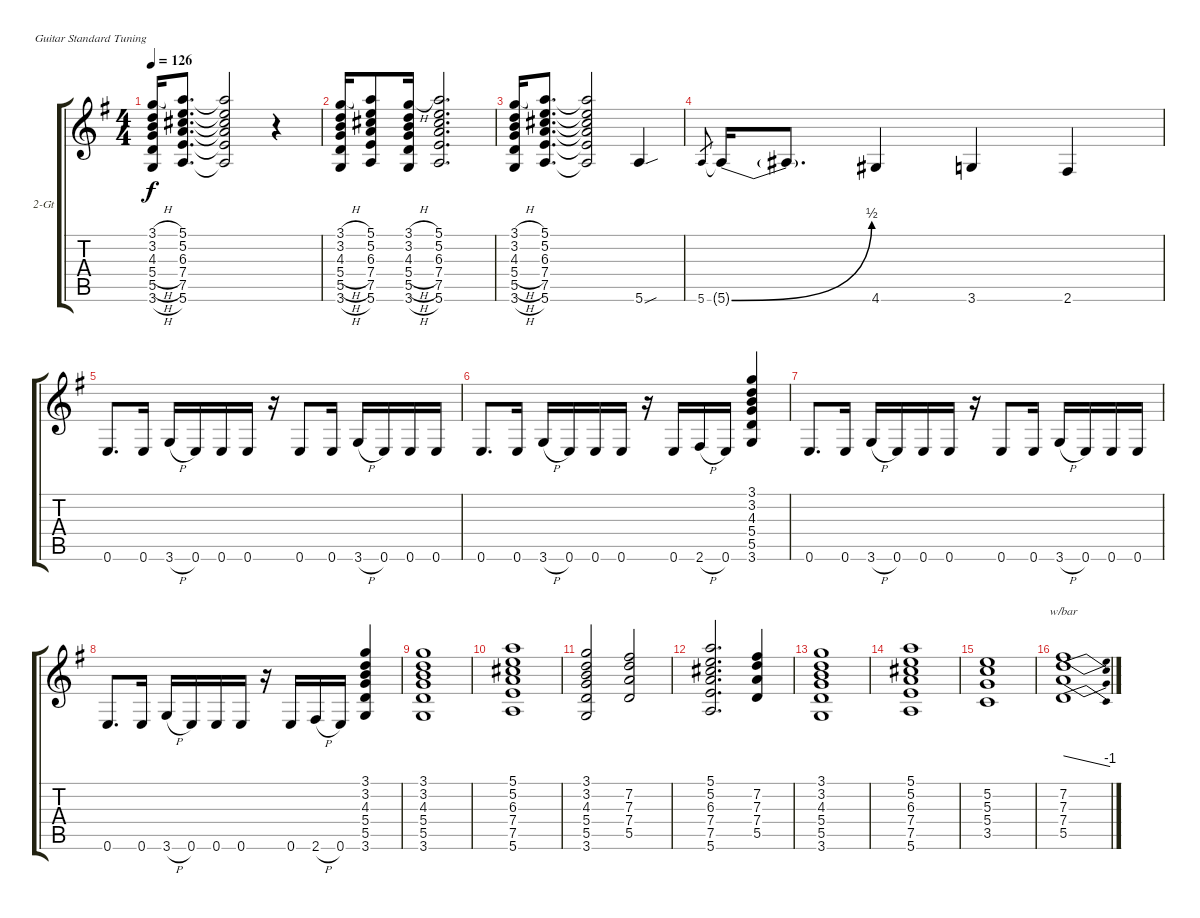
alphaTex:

\defaultSystemsLayout 4
\bracketExtendMode groupsimilarinstruments
\firstSystemTrackNameOrientation horizontal
\otherSystemsTrackNameOrientation horizontal
\track ("Guitar 2" "2-Gt") {instrument distortionguitar}
\staff {score tabs}
\tuning (E4 B3 G3 D3 A2 E2)
\ts (4 4)
\tempo 126
\clef g2
\scale
1.05549
\ks g
(3.6{h} 5.5{h} 5.4{h} 4.3{h} 3.2{h} 3.1{h}).16{dy f} (5.6 7.5 7.4 6.3 5.2 5.1).8{d} (5.6{t} 7.5{t} 7.4{t} 6.3{t} 5.2{t} 5.1{t}).2 r.4 |
\scale
0.944515 (3.6{h} 5.5{h} 5.4{h} 4.3{h} 3.2{h} 3.1{h}).16 (5.6 7.5 7.4 6.3 5.2 5.1).8 (3.6{h} 5.5{h} 5.4{h} 4.3{h} 3.2{h} 3.1{h}).16 (5.6 7.5 7.4 6.3 5.2 5.1).2{d} |
\scale
1.05549 (3.6{h} 5.5{h} 5.4{h} 4.3{h} 3.2{h} 3.1{h}).16 (5.6 7.5 7.4 6.3 5.2 5.1).8{d} (5.6{t} 7.5{t} 7.4{t} 6.3{t} 5.2{t} 5.1{t}).2 5.6{sou}.4 |
\scale
0.944515 5.6.8{gr} 5.6{be (bend 0 0 15.6 2) t}.16 5.6{t}.8{d} 4.6.4 3.6.4 2.6.4 |
\scale
1.05549 0.6.8{d} 0.6.16 3.6{h}.16 0.6.16 0.6.16 0.6.16 r.16 0.6.8 0.6.16 3.6{h}.16 0.6.16 0.6.16 0.6.16 |
\scale
0.944515 0.6.8{d} 0.6.16 3.6{h}.16 0.6.16 0.6.16 0.6.16 r.16 0.6.16 2.6{h}.16 0.6.16 (3.6 5.5 5.4 4.3 3.2 3.1).4 |
\scale
1.05549 0.6.8{d} 0.6.16 3.6{h}.16 0.6.16 0.6.16 0.6.16 r.16 0.6.8 0.6.16 3.6{h}.16 0.6.16 0.6.16 0.6.16 |
\scale
0.944515 0.6.8{d} 0.6.16 3.6{h}.16 0.6.16 0.6.16 0.6.16 r.16 0.6.16 2.6{h}.16 0.6.16 (3.6 5.5 5.4 4.3 3.2 3.1).4 |
\scale
1.05549 (3.6 5.5 5.4 4.3 3.2 3.1).1 |
\scale
0.944515 (5.6 7.5 7.4 6.3 5.2 5.1).1 |
\scale
1.05549 (3.6 5.5 5.4 4.3 3.2 3.1).2 (5.5 7.4 7.3 7.2).2 |
\scale
0.944515 (5.6 7.5 7.4 6.3 5.2 5.1).2{d} (5.5 7.4 7.3 7.2).4 |
\scale
1.05549 (3.6 5.5 5.4 4.3 3.2 3.1).1 |
\scale
0.944515 (5.6 7.5 7.4 6.3 5.2 5.1).1 |
\scale
1.05549 (3.5 5.4 5.3 5.2).1 |
\scale
0.944515 (5.5 7.3 7.2 7.4).1{tbe (dive default 0 0 45 -4)}
